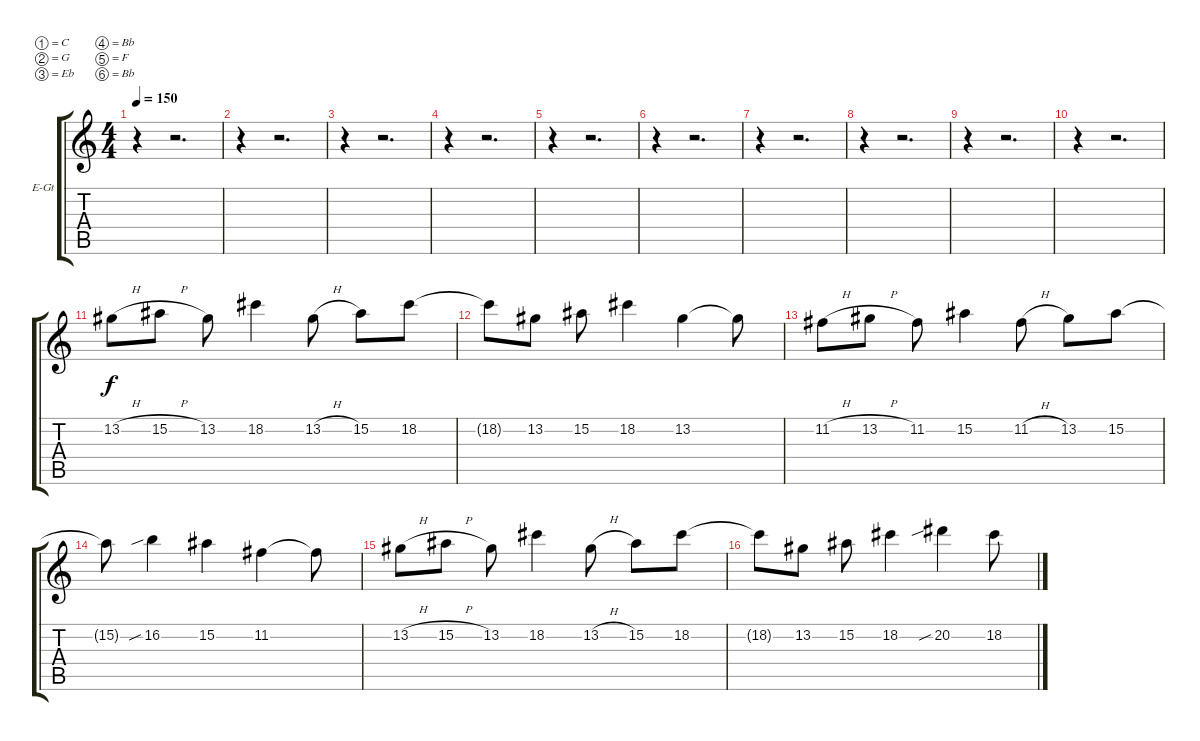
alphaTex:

\bracketExtendMode groupsimilarinstruments
\firstSystemTrackNameOrientation horizontal
\otherSystemsTrackNameOrientation horizontal
\track ("Drew Clean" "E-Gt") {instrument electricguitarclean}
\staff {score tabs}
\tuning (C4 G3 Eb3 Bb2 F2 Bb1)
\ts (4 4)
\tempo 150
\clef g2
\ks c
r.4{dy f} r.2{d} |
r.4 r.2{d} |
r.4 r.2{d} |
r.4 r.2{d} |
r.4 r.2{d} |
r.4 r.2{d} |
r.4 r.2{d} |
r.4 r.2{d} |
r.4 r.2{d} |
r.4 r.2{d} |
13.2{h}.8 15.2{h}.8 13.2.8 18.2.4 13.2{h}.8 15.2.8 18.2.8 |
18.2{t}.8 13.2.8 15.2.8 18.2.4 13.2.4 13.2{t}.8 |
11.2{h}.8 13.2{h}.8 11.2.8 15.2.4 11.2{h}.8 13.2.8 15.2.8 |
15.2{t}.8 16.2{sib}.4 15.2.4 11.2.4 11.2{t}.8 |
13.2{h}.8 15.2{h}.8 13.2.8 18.2.4 13.2{h}.8 15.2.8 18.2.8 |
18.2{t}.8 13.2.8 15.2.8 18.2.4 20.2{sib}.4 18.2.8
